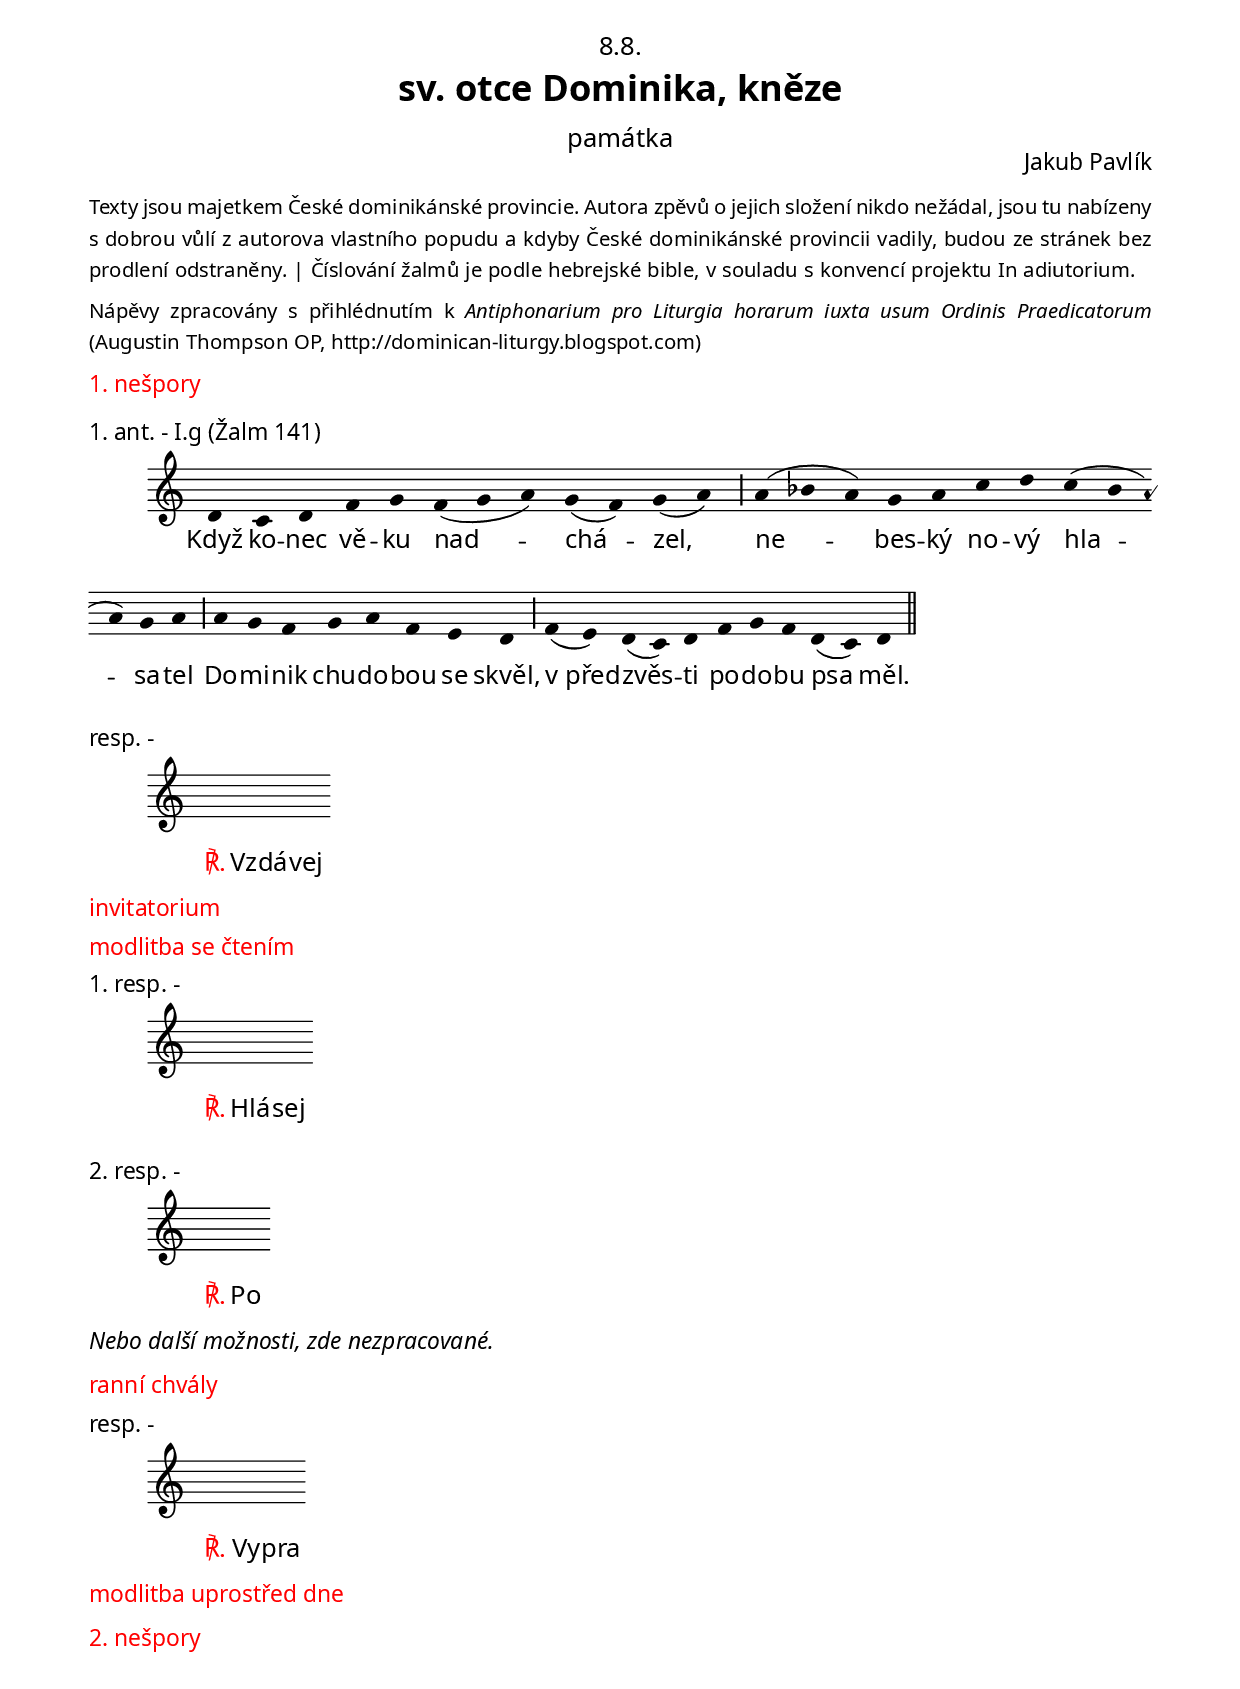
\version "2.16.0"

\include "../../spolecne.ly"
\include "../../dilyresponsorii.ly"
poznamkaOP = \markup\small\justify {
  Texty jsou majetkem České dominikánské provincie.
  Autora zpěvů o jejich složení nikdo nežádal, jsou tu nabízeny
  s dobrou vůlí z autorova vlastního popudu a kdyby 
  České dominikánské provincii vadily, 
  budou ze stránek bez prodlení odstraněny. | 
  
  Číslování žalmů je podle hebrejské bible, v souladu
  s konvencí projektu In adiutorium.
}


\header {
  title = \markup\titleSvatek
            "sv. otce Dominika, kněze"
            památka
            8.8.
  composer = "Jakub Pavlík"
}

\markup\poznamkaOP

\markup\small\justify{
  Nápěvy zpracovány s přihlédnutím 
  k \italic{Antiphonarium pro Liturgia horarum iuxta usum Ordinis Praedicatorum}
  (Augustin Thompson OP, 
  \with-url #"http://dominican-liturgy.blogspot.com" {http://dominican-liturgy.blogspot.com)}
}

\markup {\nadpisHodinka {"1. nešpory"}}

\score {
  \relative c' {
    \choralniRezim
    d4 c d f g f( g a) g( f) g( a) \barMaior
    a( bes a) g a c d c( b a) g a \barMaior
    a g f g a f e d \barMaior
    f( e) d( c) d f g f d( c) d \barFinalis
  }
  \addlyrics {
    Když ko -- nec vě -- ku nad -- chá -- zel, 
    ne -- bes -- ký no -- vý hla -- sa -- tel 
    Do -- mi -- nik chu -- do -- bou se skvěl, 
    v_před -- zvěs -- ti po -- do -- bu psa měl.
  }
  \header {
    quid = "1. ant."
    modus = "I"
    differentia = "g" 
    psalmus = "Žalm 141"
    id = ""
    piece = \markup {\sestavTitulek}
  }
}

\score {
  \relative c' {
    \choralniRezim
    
  }
  \addlyrics {
    Pro Kris -- to -- vo jmé -- no žil, u -- mí -- ral, 
    všu -- de Bo -- ží se -- me -- no roz -- sé -- val, 
    chrá -- něn ští -- tem chu -- do -- by bo -- jo -- val.
  }
  \header {
    quid = "2. ant."
    modus = ""
    differentia = "" 
    psalmus = "Žalm 142"
    id = ""
    piece = \markup {\sestavTitulek}
  }
}

\score {
  \relative c' {
    \choralniRezim
    
  }
  \addlyrics {
    V_jas -- né ne -- be vchá -- zí již, 
    tě -- les -- ných pout zba -- ven, 
    na -- pl -- ně -- nou Pá -- nem číš 
    o -- kou -- ší teď bla -- žen.
  }
  \header {
    quid = "3. ant."
    modus = ""
    differentia = "" 
    psalmus = "Flp 2"
    id = ""
    piece = \markup {\sestavTitulek}
  }
}

\score {
  \relative c' {
    \choralniRezim
    
    % R
    \neviditelna a
    
    % V
    \neviditelna a
    
    % R
    \neviditelna a
    
    % Slava
  }
  \addlyrics {
    \Response Vzdá -- vej -- te Pá -- nu, Bo -- ží dě -- ti,_* 
    čest a slá -- vu.
    \Verse Vzdá -- vej -- te po -- ctu je -- ho jmé -- nu._*
    \Response Čest a slá -- vu.
    \textRespDoxologie
  }
  \header {
    quid = "resp."
    modus = ""
    id = ""
    piece = \markup {\sestavTitulekResp}
  }
}

\score {
  \relative c' {
    \choralniRezim
    
  }
  \addlyrics {
    Bla -- že -- ný Do -- mi -- nik po -- zdvi -- hl ru -- ce k_ne -- bi a pra -- vil: 
    Ot -- če sva -- tý, ty víš, že jsem o -- chot -- ně a vy -- tr -- va -- le pl -- nil tvou vů -- li 
    a o -- chrá -- nil jsem a za -- cho -- val ty, kte -- ré jsi mi dal. 
    Teď zas je do -- po -- rou -- čím to -- bě, 
    za -- cho -- vej je a o -- chra -- ňuj. 
  }
  \header {
    quid = "ant. k Magnificat"
    modus = ""
    differentia = "" 
    psalmus = ""
    id = ""
    piece = \markup {\sestavTitulekBezZalmu}
  }
}

\markup {\nadpisHodinka {"invitatorium"}}

\score {
  \relative c' {
    \choralniRezim
    
  }
  \addlyrics {
    Pojď -- te se kla -- nět Pá -- nu a -- po -- što -- lů, 
    kte -- rý u -- či -- nil z_Do -- mi -- ni -- ka 
    hla -- sa -- te -- le e -- van -- ge -- li -- a.
  }
  \header {
    quid = "ant."
    modus = ""
    differentia = "" 
    psalmus = ""
    id = ""
    piece = \markup {\sestavTitulekBezZalmu}
  }
}

\markup {\nadpisHodinka {"modlitba se čtením"}}

\score {
  \relative c' {
    \choralniRezim
    
  }
  \addlyrics {
    Ty, o kte -- rých Pán pře -- dem vě -- děl, 
    ty ta -- ké před -- ur -- čil, 
    a -- by by -- li ve sho -- dě s_ob -- ra -- zem je -- ho Sy -- na, 
    a -- by tak on byl prv -- ní z_mno -- ha brat -- ří.
  }
  \header {
    quid = "1. ant."
    modus = ""
    differentia = "" 
    psalmus = "Žalm 1"
    id = ""
    piece = \markup {\sestavTitulek}
  }
}

\score {
  \relative c' {
    \choralniRezim
    
  }
  \addlyrics {
    Bůh za -- zá -- řil v_na -- šem srd -- ci, 
    a -- by o -- sví -- til li -- di po -- zná -- ním je -- ho ve -- leb -- nos -- ti, 
    kte -- rá je na Kris -- to -- vě tvá -- ři.
  }
  \header {
    quid = "2. ant."
    modus = ""
    differentia = "" 
    psalmus = "Žalm 2"
    id = ""
    piece = \markup {\sestavTitulek}
  }
}

\score {
  \relative c' {
    \choralniRezim
    
  }
  \addlyrics {
    Bůh, dár -- ce na -- dě -- je, 
    ať vás na -- pl -- ní sa -- mou ra -- dos -- tí i po -- ko -- jem ve ví -- ře, 
    a -- bys -- te pro -- spí -- va -- li v_na -- dě -- ji 
    s_moc -- nou po -- mo -- cí Du -- cha Sva -- té -- ho.
  }
  \header {
    quid = "3. ant."
    modus = ""
    differentia = "" 
    psalmus = "Žalm 24"
    id = ""
    piece = \markup {\sestavTitulek}
  }
}

\score {
  \relative c' {
    \choralniRezim
    
    % R
    \neviditelna a
    
    % V
    \neviditelna a
    
    % R
    \neviditelna a
    
    % Slava
  }
  \addlyrics {
    \Response Hlá -- sej slo -- vo! 
    Na -- lé -- hej, ať je to vhod či ne -- vhod, 
    u -- svěd -- čuj, do -- mlou -- vej, na -- po -- mí -- nej, 
    s_veš -- ke -- rou sho -- ví -- va -- vos -- tí a zna -- los -- tí na -- u -- ky._* 
    
    Ty však buď ve všem roz -- váž -- ný, 
    vy -- tr -- va -- lý ve zkouš -- kách, 
    pra -- cuj ja -- ko hla -- sa -- tel e -- van -- ge -- li -- a.
    
    \Verse Jak mi -- lý je pří -- chod těch, 
    kdo při -- ná -- še -- jí ra -- dost -- nou zvěst!_* 
    
    Ty však buď ve všem roz -- váž -- ný, 
    vy -- tr -- va -- lý ve zkouš -- kách, 
    pra -- cuj ja -- ko hla -- sa -- tel e -- van -- ge -- li -- a.
  }
  \header {
    quid = "1. resp."
    modus = ""
    id = ""
    piece = \markup {\sestavTitulekResp}
  }
}

\score {
  \relative c' {
    \choralniRezim
    
    % R
    \neviditelna a
    
    % V
    \neviditelna a
    
    
  }
  \addlyrics {
    \Response Po -- vstal no -- vý hla -- sa -- tel spá -- sy, 
    byl jak o -- heň_* 
    a je -- ho slo -- vo plá -- lo jak po -- cho -- deň.
    \Verse V_je -- ho ús -- tech by -- la na -- u -- ka prav -- dy, 
    ne -- pra -- vost se ne -- na -- lez -- la na je -- ho rtech._* 
    A je -- ho slo -- vo plá -- lo jak po -- cho -- deň. 
  }
  \header {
    quid = "2. resp."
    modus = ""
    id = ""
    piece = \markup {\sestavTitulekResp}
  }
}

\markup\italic{Nebo další možnosti, zde nezpracované.}

\markup {\nadpisHodinka {"ranní chvály"}}

\score {
  \relative c' {
    \choralniRezim
    
  }
  \addlyrics {
    Ja -- ko žíz -- ní je -- len po pra -- me -- ni vo -- dy, 
    tak žíz -- nil Kris -- tův slu -- žeb -- ník po mu -- čed -- nic -- tví.
  }
  \header {
    quid = "1. ant."
    modus = ""
    differentia = "" 
    psalmus = "Žalm 63"
    id = ""
    piece = \markup {\sestavTitulek}
  }
}

\score {
  \relative c' {
    \choralniRezim
    
  }
  \addlyrics {
    Bra -- tr Do -- mi -- nik se -- tr -- vá -- val v_mod -- lit -- bě 
    ve dne v_no -- ci.
  }
  \header {
    quid = "2. ant."
    modus = ""
    differentia = "" 
    psalmus = "Dan 3-III"
    id = ""
    piece = \markup {\sestavTitulek}
  }
}

\score {
  \relative c' {
    \choralniRezim
    
  }
  \addlyrics {
    Když Do -- mi -- nik po -- sí -- lal brat -- ry ká -- zat, 
    pro -- sil je a na -- po -- mí -- nal, 
    a -- by hor -- li -- vě pra -- co -- va -- li na spá -- se du -- ší.
  }
  \header {
    quid = "3. ant."
    modus = ""
    differentia = "" 
    psalmus = "Žalm 149"
    id = ""
    piece = \markup {\sestavTitulek}
  }
}

\score {
  \relative c' {
    \choralniRezim
    
    % R
    \neviditelna a
    
    % V
    \neviditelna a
    
    % R
    \neviditelna a
    
    % Slava
  }
  \addlyrics {
    \Response Vy -- pra -- vuj -- te me -- zi po -- ha -- ny_* 
    o Pá -- no -- vě slá -- vě.
    \Verse Me -- zi vše -- mi ná -- ro -- dy o je -- ho di -- vech._*
    \Response O Pá -- no -- vě slá -- vě. 
    \textRespDoxologie
  }
  \header {
    quid = "resp."
    modus = ""
    id = ""
    piece = \markup {\sestavTitulekResp}
  }
}

\score {
  \relative c' {
    \choralniRezim
    
  }
  \addlyrics {
    Jak mi -- lý je pří -- chod to -- ho, 
    kdo zvěs -- tu -- je po -- koj a o -- zna -- mu -- je spá -- su, 
    kte -- rý pra -- ví Si -- o -- nu: 
    Kra -- lu -- je Bůh tvůj.
  }
  \header {
    quid = "ant. k Benedictus"
    modus = ""
    differentia = "" 
    psalmus = ""
    id = ""
    piece = \markup {\sestavTitulekBezZalmu}
  }
}

\markup {\nadpisHodinka {"modlitba uprostřed dne"}}

\score {
  \relative c' {
    \choralniRezim
    
  }
  \addlyrics {
    Měj -- te lás -- ku, buď -- te po -- kor -- ní, 
    va -- ším vlast -- nic -- tvím ať je do -- bro -- vol -- ná chu -- do -- ba.
  }
  \header {
    quid = "ant. dopoledne"
    modus = ""
    differentia = "" 
    psalmus = ""
    id = ""
    piece = \markup {\sestavTitulekBezZalmu}
  }
}

\score {
  \relative c' {
    \choralniRezim
    
  }
  \addlyrics {
    Byl to nej -- vět -- ší a nej -- lep -- ší tě -- ši -- tel 
    po -- kou -- še -- ných brat -- ří 
    i ji -- ných li -- dí.
  }
  \header {
    quid = "ant. v poledne"
    modus = ""
    differentia = "" 
    psalmus = ""
    id = ""
    piece = \markup {\sestavTitulekBezZalmu}
  }
}

\score {
  \relative c' {
    \choralniRezim
    
  }
  \addlyrics {
    O -- prav -- do -- vě mi -- lo -- val chu -- do -- bu 
    a no -- sil vždy pros -- tý o -- děv.
  }
  \header {
    quid = "ant. odpoledne"
    modus = ""
    differentia = "" 
    psalmus = ""
    id = ""
    piece = \markup {\sestavTitulekBezZalmu}
  }
}

\markup {\nadpisHodinka {"2. nešpory"}}

\score {
  \relative c' {
    \choralniRezim
    
  }
  \addlyrics {
    Všech -- ny li -- di ob -- jí -- mal ši -- ro -- kou ná -- ru -- čí lás -- ky 
    a pro -- to -- že měl všech -- ny rád, 
    mě -- li všich -- ni rá -- di je -- ho.
  }
  \header {
    quid = "1. ant."
    modus = ""
    differentia = "" 
    psalmus = "Žalm 115"
    id = ""
    piece = \markup {\sestavTitulek}
  }
}

\score {
  \relative c' {
    \choralniRezim
    
  }
  \addlyrics {
    Po -- hnut sou -- ci -- tem a lás -- kou 
    pro -- dal kni -- hy a všech -- no, co měl, 
    a da -- ro -- val to na vý -- ži -- vu chu -- dých.
  }
  \header {
    quid = "2. ant."
    modus = ""
    differentia = "" 
    psalmus = "Žalm 125"
    id = ""
    piece = \markup {\sestavTitulek}
  }
}

\score {
  \relative c' {
    \choralniRezim
    
  }
  \addlyrics {
    Hla -- si -- tě vo -- lal: 
    Pa -- ne, smi -- luj se nad svým li -- dem. 
    Co bu -- de s_hříš -- ní -- ky?
  }
  \header {
    quid = "3. ant."
    modus = ""
    differentia = "" 
    psalmus = "Ef 1"
    id = ""
    piece = \markup {\sestavTitulek}
  }
}

\score {
  \relative c' {
    \choralniRezim
    
    % R
    \neviditelna a
    
    % V
    \neviditelna a
    
    % R
    \neviditelna a
    
    % Slava
  }
  \addlyrics {
    \Response Bla -- ho -- sla -- ve -- ní, kdo sly -- ší Bo -- ží slov -- o_* 
    a za -- cho -- vá -- va -- jí je.
    \Verse Při -- ná -- še -- jí u -- ži -- tek v_tr -- pě -- li -- vos -- ti._*
    \Response A za -- cho -- vá -- va -- jí je. 
    \textRespDoxologie
  }
  \header {
    quid = "resp."
    modus = ""
    id = ""
    piece = \markup {\sestavTitulekResp}
  }
}

\score {
  \relative c' {
    \choralniRezim
    
  }
  \addlyrics {
    Vel -- ký Ot -- če, sva -- tý Do -- mi -- ni -- ku, 
    v_ho -- di -- ně smr -- ti nás přij -- mi k_so -- bě, 
    a zde na ze -- mi na nás po -- hlí -- žej vždy s_lás -- kou.
  }
  \header {
    quid = "ant."
    modus = ""
    differentia = "" 
    psalmus = ""
    id = ""
    piece = \markup {\sestavTitulekBezZalmu}
  }
}